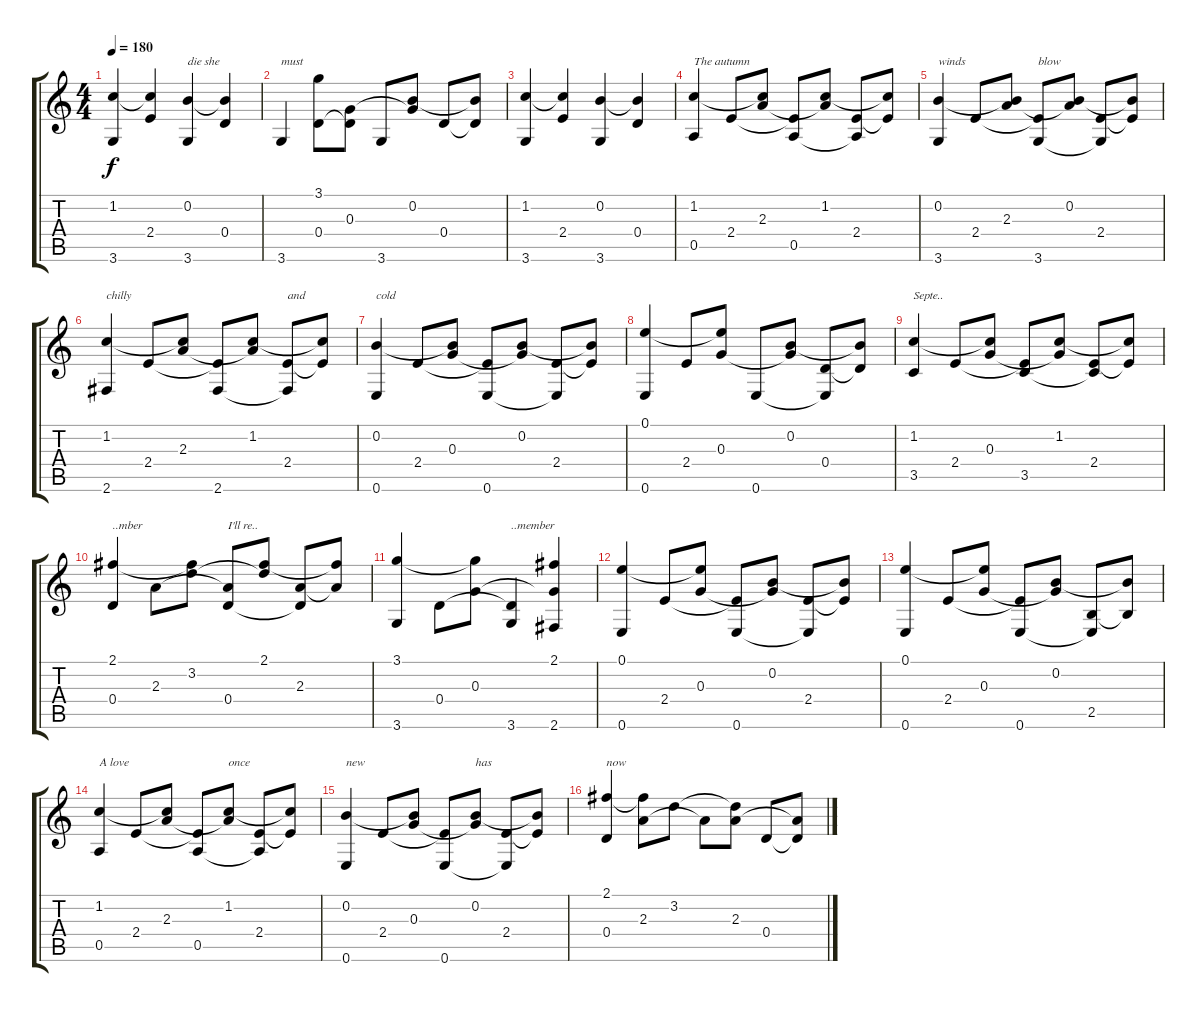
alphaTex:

\track "" {instrument acousticguitarnylon}
\staff {score tabs}
\tuning (E4 B3 G3 D3 A2 E2) {hide}
\ts (4 4)
\tempo 180
\clef g2
\ks c
(1.2 3.6).4{dy f} (1.2{t} 2.4).4 (0.2 3.6).4{txt "die she"} (0.2{t} 0.4).4 |
3.6.4{txt "must"} (3.1 0.4).8 (0.3 0.4{t}).8 3.6.8 (0.2 0.3{t}).8 0.4.8 (0.2{t} 0.4{t}).8 |
(1.2 3.6).4 (1.2{t} 2.4).4 (0.2 3.6).4 (0.2{t} 0.4).4 |
(1.2 0.5).4{txt "The autumn"} 2.4.8 (1.2{t} 2.3).8 (2.4{t} 0.5).8 (1.2 2.3{t}).8 (2.4 0.5{t}).8 (1.2{t} 2.4{t}).8 |
(0.2 3.6).4{txt "winds"} 2.4.8 (0.2{t} 2.3).8 (2.4{t} 3.6).8{txt "blow"} (0.2 2.3{t}).8 (2.4 3.6{t}).8 (0.2{t} 2.4{t}).8 |
(1.2 2.6).4{txt "chilly"} 2.4.8 (1.2{t} 2.3).8 (2.4{t} 2.6).8 (1.2 2.3{t}).8 (2.4 2.6{t}).8{txt "and"} (1.2{t} 2.4{t}).8 |
(0.2 0.6).4{txt "cold"} 2.4.8 (0.2{t} 0.3).8 (2.4{t} 0.6).8 (0.2 0.3{t}).8 (2.4 0.6{t}).8 (0.2{t} 2.4{t}).8 |
(0.1 0.6).4 2.4.8 (0.1{t} 0.3).8 0.6.8 (0.2 0.3{t}).8 (0.4 0.6{t}).8 (0.2{t} 0.4{t}).8 |
(1.2 3.5).4{txt "Septe.."} 2.4.8 (1.2{t} 0.3).8 (2.4{t} 3.5).8 (1.2 0.3{t}).8 (2.4 3.5{t}).8 (1.2{t} 2.4{t}).8 |
(2.1 0.4).4{txt "..mber"} 2.3.8 (2.1{t} 3.2).8 (2.3{t} 0.4).8{txt "I'll re.."} (2.1 3.2{t}).8 (2.3 0.4{t}).8 (2.1{t} 2.3{t}).8 |
(3.1 3.6).4 0.4.8 (3.1{t} 0.3).8 (0.4{t} 3.6).4{txt "..member"} (2.1 0.3{t} 2.6).4 |
(0.1 0.6).4 2.4.8 (0.1{t} 0.3).8 (2.4{t} 0.6).8 (0.2 0.3{t}).8 (2.4 0.6{t}).8 (0.2{t} 2.4{t}).8 |
(0.1 0.6).4 2.4.8 (0.1{t} 0.3).8 (2.4{t} 0.6).8 (0.2 0.3{t}).8 (2.5 0.6{t}).8 (0.2{t} 2.5{t}).8 |
(1.2 0.5).4{txt "A love"} 2.4.8 (1.2{t} 2.3).8 (2.4{t} 0.5).8 (1.2 2.3{t}).8{txt "once"} (2.4 0.5{t}).8 (1.2{t} 2.4{t}).8 |
(0.2 0.6).4{txt "new"} 2.4.8 (0.2{t} 0.3).8 (2.4{t} 0.6).8 (0.2 0.3{t}).8{txt "has"} (2.4 0.6{t}).8 (0.2{t} 2.4{t}).8 |
(2.1 0.4).4{txt "now"} (2.1{t} 2.3).8 3.2.8 2.3{t}.8 (3.2{t} 2.3).8 0.4.8 (2.3{t} 0.4{t}).8
